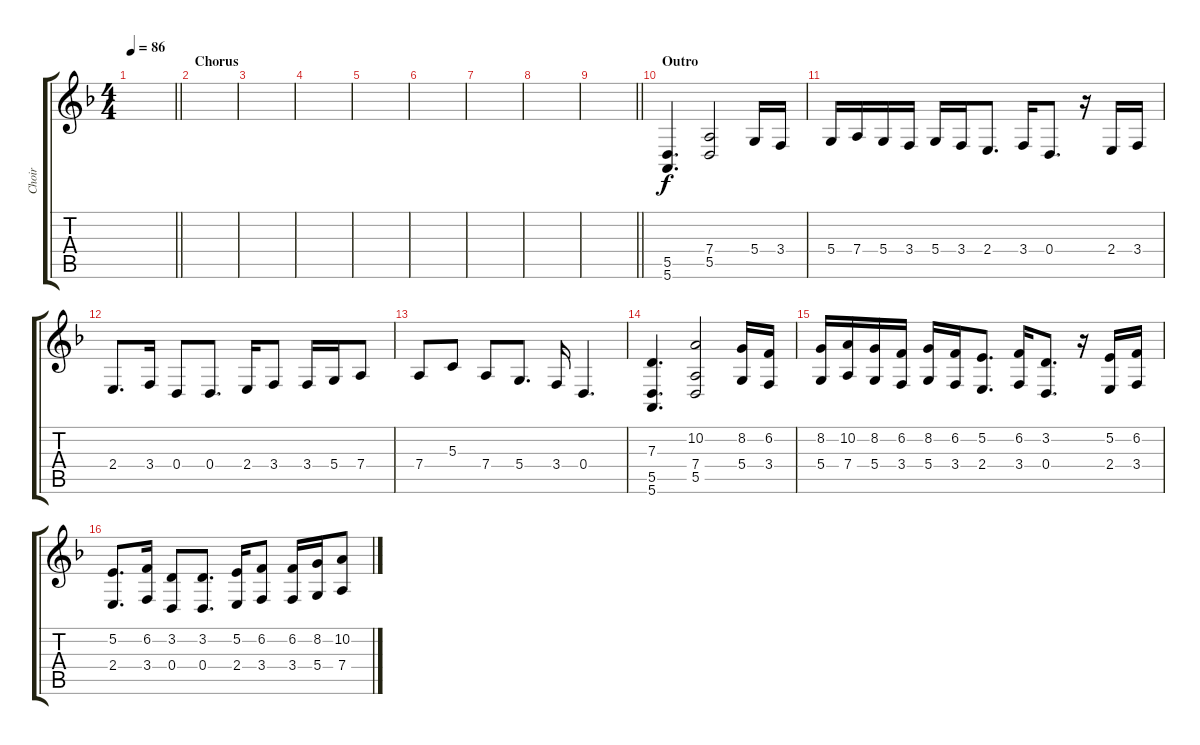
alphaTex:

\track ("Choir" "Choir") {instrument choiraahs}
\staff {score tabs}
\tuning (E4 B3 G3 D3 A2 E2) {hide}
\ts (4 4)
\tempo 86
\clef g2
\barLineRight lightlight
\ks dminor
|
\section ("" "Chorus")
|
|
|
|
|
|
|
\barLineRight lightlight
|
\section ("" "Outro")
(5.5 5.6).4{d} (7.4 5.5).2 5.4.16 3.4.16 |
5.4.16 7.4.16 5.4.16 3.4.16 5.4.16 3.4.16 2.4.8{d} 3.4.16 0.4.8{d} r.16 2.4.16 3.4.16 |
2.4.8{d} 3.4.16 0.4.8 0.4.8{d} 2.4.16 3.4.8 3.4.16 5.4.16 7.4.8 |
7.4.8 5.3.8 7.4.8 5.4.8{d} 3.4.16 0.4.4{d} |
(7.3 5.5 5.6).4{d} (10.2 7.4 5.5).2 (8.2 5.4).16 (6.2 3.4).16 |
(8.2 5.4).16 (10.2 7.4).16 (8.2 5.4).16 (6.2 3.4).16 (8.2 5.4).16 (6.2 3.4).16 (5.2 2.4).8{d} (6.2 3.4).16 (3.2 0.4).8{d} r.16 (5.2 2.4).16 (6.2 3.4).16 |
(5.2 2.4).8{d} (6.2 3.4).16 (3.2 0.4).8 (3.2 0.4).8{d} (5.2 2.4).16 (6.2 3.4).8 (6.2 3.4).16 (8.2 5.4).16 (10.2 7.4).8
